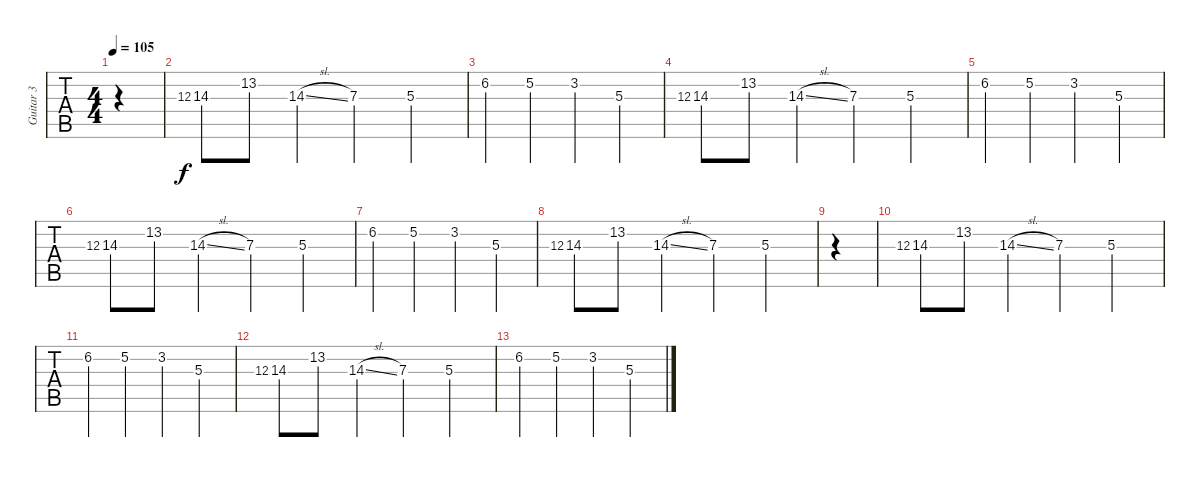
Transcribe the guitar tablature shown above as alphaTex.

\track ("Guitar 3" "Guitar 3") {instrument distortionguitar}
\staff {tabs}
\tuning (Eb4 Bb3 Gb3 Db3 Ab2 Db2) {hide}
\ts (4 4)
\tempo 105
\clef g2
\ks c
|
12.3.8{gr} 14.3.8 13.2.8 14.3{sl}.4 7.3.4 5.3.4 |
6.2.4 5.2.4 3.2.4 5.3.4 |
12.3.8{gr} 14.3.8 13.2.8 14.3{sl}.4 7.3.4 5.3.4 |
6.2.4 5.2.4 3.2.4 5.3.4 |
12.3.8{gr} 14.3.8 13.2.8 14.3{sl}.4 7.3.4 5.3.4 |
6.2.4 5.2.4 3.2.4 5.3.4 |
12.3.8{gr} 14.3.8 13.2.8 14.3{sl}.4 7.3.4 5.3.4 |
|
12.3.8{gr} 14.3.8 13.2.8 14.3{sl}.4 7.3.4 5.3.4 |
6.2.4 5.2.4 3.2.4 5.3.4 |
12.3.8{gr} 14.3.8 13.2.8 14.3{sl}.4 7.3.4 5.3.4 |
6.2.4 5.2.4 3.2.4 5.3.4
